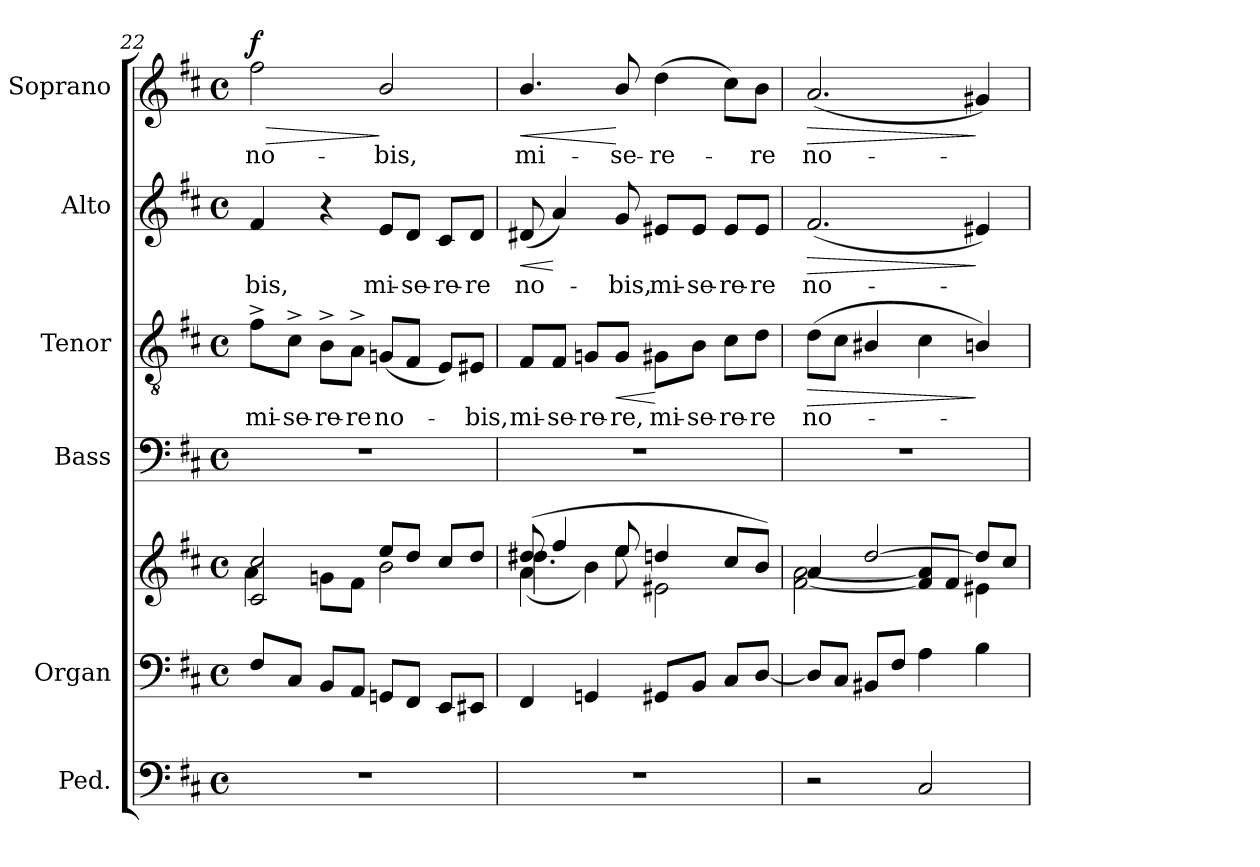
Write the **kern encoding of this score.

**kern	**kern	**kern	**kern	**kern	**text	**dynam	**kern	**text	**dynam	**kern	**text	**dynam
*part6	*part5	*part5	*part4	*part3	*part3	*part3	*part2	*part2	*part2	*part1	*part1	*part1
*staff7	*staff6	*staff5	*staff4	*staff3	*staff3	*staff3	*staff2	*staff2	*staff2	*staff1	*staff1	*staff1
*I"Ped.	*I"Organ	*	*I"Bass	*I"Tenor	*	*	*I"Alto	*	*	*I"Soprano	*	*
*	*I'Org.	*	*I'B.	*I'T.	*	*	*I'A.	*	*	*I'S.	*	*
*clefF4	*clefF4	*clefG2	*clefF4	*clefGv2	*	*	*clefG2	*	*	*clefG2	*	*
*	*	*	*	*ITrd7c12	*	*	*	*	*	*	*	*
*k[f#c#]	*k[f#c#]	*k[f#c#]	*k[f#c#]	*k[f#c#]	*	*	*k[f#c#]	*	*	*k[f#c#]	*	*
*D:	*D:	*D:	*D:	*D:	*	*	*D:	*	*	*D:	*	*
*M4/4	*M4/4	*M4/4	*M4/4	*M4/4	*	*	*M4/4	*	*	*M4/4	*	*
*met(c)	*met(c)	*met(c)	*met(c)	*met(c)	*	*	*met(c)	*	*	*met(c)	*	*
=22	=22	=22	=22	=22	=22	=22	=22	=22	=22	=22	=22	=22
*	*	*^	*	*	*	*	*	*	*	*	*	*
!	!	!	!	!	!	!LO:LY:b:color=#000000	!	!	!	!	!	!	!
!	!	!	!	!	!	!	!	!	!LO:LY:b:color=#000000	!	!	!	!
!	!	!	!	!	!	!	!	!	!	!	!	!LO:LY:b:color=#000000	!LO:HP:b
1r	8F#i/L	2c#i/ 2cc#i	4ai\	1r	8F#^i\L	mi-	.	4f#i/	-bis,	.	2ff#i\	no-	> f
!	!	!	!	!	!	!LO:LY:b:color=#000000	!	!	!	!	!	!	!
.	8C#i/J	.	.	.	8C#^i\J	-se-	.	.	.	.	.	.	.
!	!	!	!	!	!	!LO:LY:b:color=#000000	!	!	!	!	!	!	!
.	8BBi/L	.	8gni\L	.	8BB^i\L	-re-	.	4r	.	.	.	.	.
!	!	!	!	!	!	!LO:LY:b:color=#000000	!	!	!	!	!	!	!
.	8AAi/J	.	8f#i\J	.	8AA^i\J	-re	.	.	.	.	.	.	.
!	!	!	!	!	!	!LO:LY:b:color=#000000	!	!	!	!	!	!	!
!	!	!	!	!	!	!	!	!	!LO:LY:b:color=#000000	!	!	!	!
!	!	!	!	!	!	!	!	!	!	!	!	!LO:LY:b:color=#000000	!
.	8GGni/L	8eei/L	2bi\	.	(8GGni/L	no-	.	8ei/L	mi-	.	2bi/	-bis,	]
!	!	!	!	!	!	!	!	!	!LO:LY:b:color=#000000	!	!	!	!
.	8FF#i/J	8ddi/J	.	.	8FF#i/J	.	.	8di/J	-se-	.	.	.	.
!	!	!	!	!	!	!	!	!	!LO:LY:b:color=#000000	!	!	!	!
.	8EEi/L	8cc#i/L	.	.	8EEi/L)	.	.	8c#i/L	-re-	.	.	.	.
!	!	!	!	!	!	!LO:LY:b:color=#000000	!	!	!	!	!	!	!
!	!	!	!	!	!	!	!	!	!LO:LY:b:color=#000000	!	!	!	!
.	8EE#Xi/J	8ddi/J	.	.	8EE#Xi/J	-bis,	.	8di/J	-re	.	.	.	.
=23	=23	=23	=23	=23	=23	=23	=23	=23	=23	=23	=23	=23	=23
*	*	*	*^	*	*	*	*	*	*	*	*	*	*
!	!	!	!	!	!	!	!LO:LY:b:color=#000000	!	!	!	!	!	!	!
!	!	!	!	!	!	!	!	!	!	!LO:LY:b:color=#000000	!LO:HP:b	!	!	!
!	!	!	!	!	!	!	!	!	!	!	!	!	!LO:LY:b:color=#000000	!LO:HP:b
1r	4FF#i/	(8dd#Xi/	(4ai\	4.dd#i\	1r	8FF#i/L	mi-	.	(8d#Xi/	no-	<	4.bi/	mi-	<
!	!	!	!	!	!	!	!LO:LY:b:color=#000000	!	!	!	!	!	!	!
.	.	4ff#i/	.	.	.	8FF#i/J	-se-	.	4ai/)	.	[	.	.	.
!	!	!	!	!	!	!	!LO:LY:b:color=#000000	!	!	!	!	!	!	!
.	4GGni/	.	4bi\)	.	.	8GGni/L	-re-	.	.	.	.	.	.	.
!	!	!	!	!	!	!	!LO:LY:b:color=#000000	!LO:HP:b	!	!	!	!	!	!
!	!	!	!	!	!	!	!	!	!	!LO:LY:b:color=#000000	!	!	!	!
!	!	!	!	!	!	!	!	!	!	!	!	!	!LO:LY:b:color=#000000	!
.	.	8eei/	.	8eei\	.	8GGi/J	-re,	<	8gi/	-bis,	.	8bi/	-se-	[
!	!	!	!	!	!	!	!LO:LY:b:color=#000000	!	!	!	!	!	!	!
!	!	!	!	!	!	!	!	!	!	!LO:LY:b:color=#000000	!	!	!	!
!	!	!	!	!	!	!	!	!	!	!	!	!	!LO:LY:b:color=#000000	!
.	8GG#Xi/L	4ddni/	2e#Xi\	2ryy	.	8GG#Xi\L	mi-	[	8e#Xi/L	mi-	.	(4ddi\	-re-	.
!	!	!	!	!	!	!	!LO:LY:b:color=#000000	!	!	!	!	!	!	!
!	!	!	!	!	!	!	!	!	!	!LO:LY:b:color=#000000	!	!	!	!
.	8BBi/J	.	.	.	.	8BBi\J	-se-	.	8e#i/J	-se-	.	.	.	.
!	!	!	!	!	!	!	!LO:LY:b:color=#000000	!	!	!	!	!	!	!
!	!	!	!	!	!	!	!	!	!	!LO:LY:b:color=#000000	!	!	!	!
.	8C#i/L	8cc#i/L	.	.	.	8C#i\L	-re-	.	8e#i/L	-re-	.	8cc#i\L)	.	.
!	!	!	!	!	!	!	!LO:LY:b:color=#000000	!	!	!	!	!	!	!
!	!	!	!	!	!	!	!	!	!	!LO:LY:b:color=#000000	!	!	!	!
!	!	!	!	!	!	!	!	!	!	!	!	!	!LO:LY:b:color=#000000	!
.	[8Di/J	8bi/J)	.	.	.	8Di\J	-re	.	8e#i/J	-re	.	8bi\J	-re	.
*	*	*	*v	*v	*	*	*	*	*	*	*	*	*	*
=24	=24	=24	=24	=24	=24	=24	=24	=24	=24	=24	=24	=24	=24
!	!	!	!	!	!	!LO:LY:b:color=#000000	!LO:HP:b	!	!	!	!	!	!
!	!	!	!	!	!	!	!	!	!LO:LY:b:color=#000000	!LO:HP:b	!	!	!
!	!	!	!	!	!	!	!	!	!	!	!	!LO:LY:b:color=#000000	!LO:HP:b
2r	8Di/L]	4ai/	[2f#i\ [2ai	1r	(8Di\L	no-	>	(2.f#i/	no-	>	(2.ai/	no-	>
.	8C#i/J	.	.	.	8C#i\J	.	.	.	.	.	.	.	.
.	8BB#Xi/L	[2ddi/	.	.	4BB#Xi/	.	.	.	.	.	.	.	.
.	8F#i/J	.	.	.	.	.	.	.	.	.	.	.	.
2C#i/	4Ai\	.	8f#i]/ 8ai]/L	.	4C#i\	.	.	.	.	.	.	.	.
.	.	.	8f#i/J	.	.	.	.	.	.	.	.	.	.
.	4Bi\	8ddi/L]	4e#Xi\	.	4BBni/)	.	]	4e#Xi/)	.	]	4g#Xi/)	.	]
.	.	8cc#i/J	.	.	.	.	.	.	.	.	.	.	.
*	*	*v	*v	*	*	*	*	*	*	*	*	*	*
=	=	=	=	=	=	=	=	=	=	=	=	=
*-	*-	*-	*-	*-	*-	*-	*-	*-	*-	*-	*-	*-
